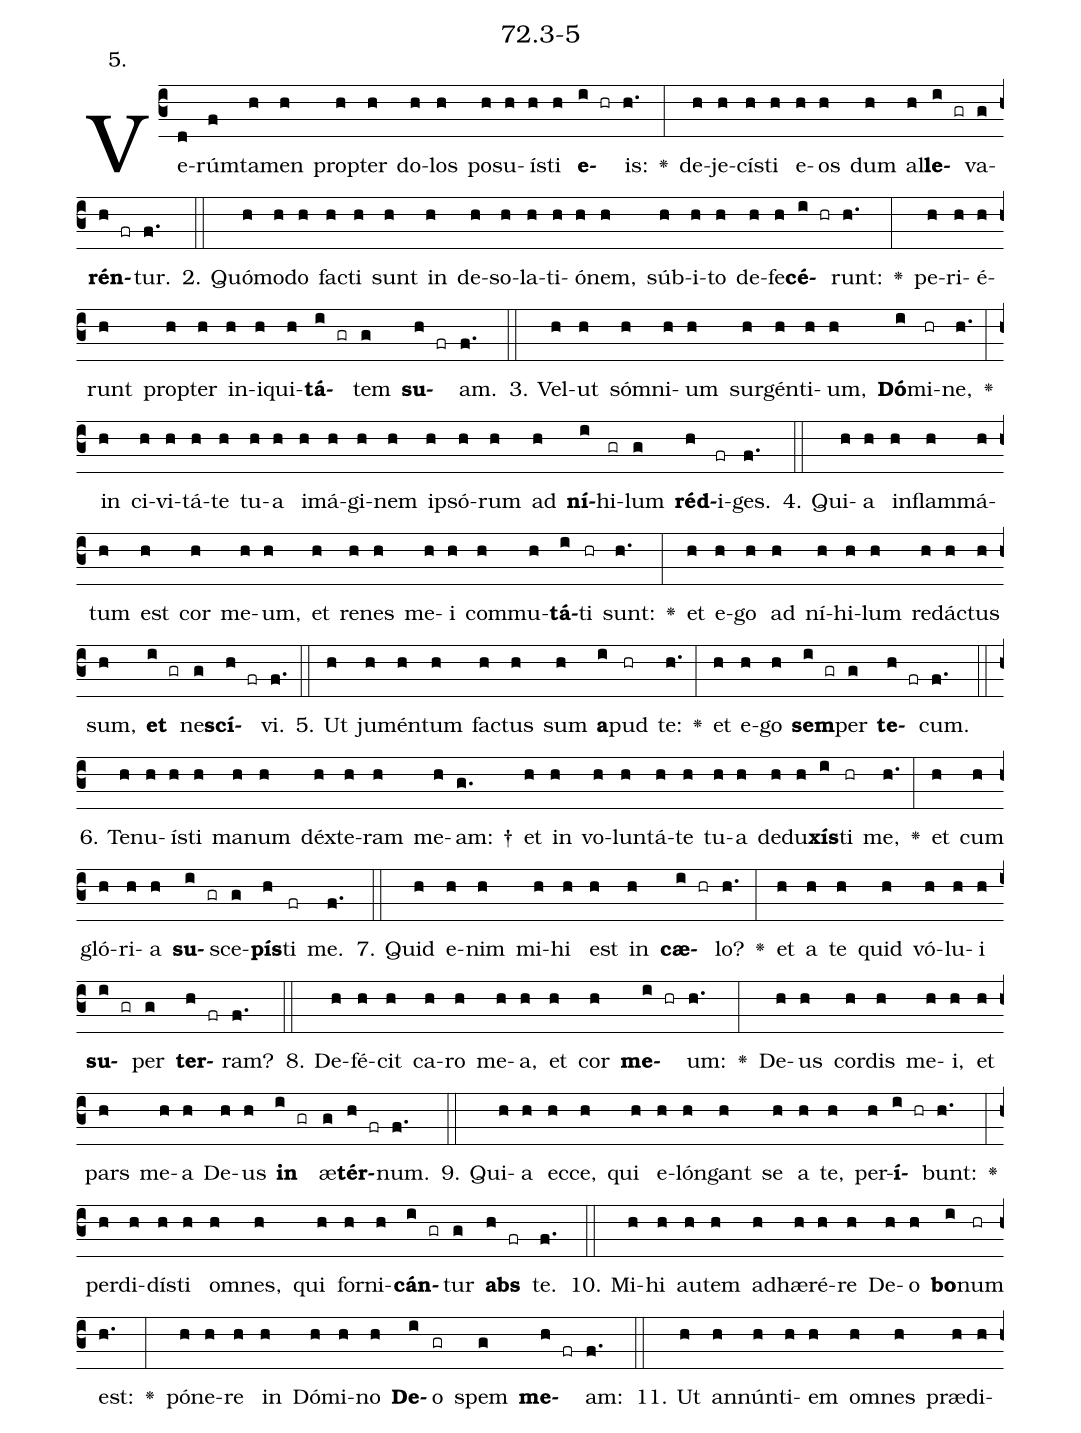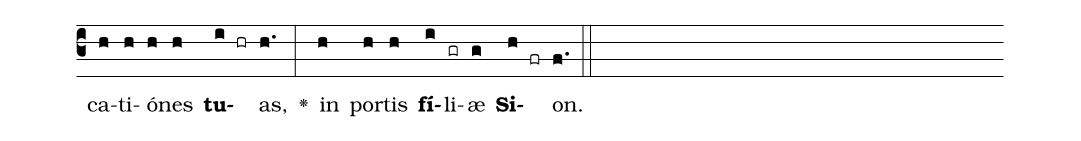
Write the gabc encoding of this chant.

name: 72.3-5;
annotation: 5.;
%%
(c3)Ve(d)rúm(f)ta(h)men(h) prop(h)ter(h) do(h)los(h) po(h)su(h)ís(h)ti(h) <b>e</b>(i hr)is:(h.) <v>\greheightstar</v>(:) de(h)je(h)cís(h)ti(h) e(h)os(h) dum(h) al(h)<b>le</b>(i gr)va(g)<b>rén</b>(h fr)tur.(f.) (::)
2. Quó(h)mo(h)do(h) fac(h)ti(h) sunt(h) in(h) de(h)so(h)la(h)ti(h)ó(h)nem,(h) súb(h)i(h)to(h) de(h)fe(h)<b>cé</b>(i hr)runt:(h.) <v>\greheightstar</v>(:) pe(h)ri(h)é(h)runt(h) prop(h)ter(h) in(h)i(h)qui(h)<b>tá</b>(i gr)tem(g) <b>su</b>(h fr)am.(f.) (::)
3. Vel(h)ut(h) sóm(h)ni(h)um(h) sur(h)gén(h)ti(h)um,(h) <b>Dó</b>(i)mi(hr)ne,(h.) <v>\greheightstar</v>(:) in(h) ci(h)vi(h)tá(h)te(h) tu(h)a(h) i(h)má(h)gi(h)nem(h) ip(h)só(h)rum(h) ad(h) <b>ní</b>(i)hi(gr)lum(g) <b>réd</b>(h)i(fr)ges.(f.) (::)
4. Qui(h)a(h) in(h)flam(h)má(h)tum(h) est(h) cor(h) me(h)um,(h) et(h) re(h)nes(h) me(h)i(h) com(h)mu(h)<b>tá</b>(i)ti(hr) sunt:(h.) <v>\greheightstar</v>(:) et(h) e(h)go(h) ad(h) ní(h)hi(h)lum(h) red(h)ác(h)tus(h) sum,(h) <b>et</b>(i gr) ne(g)<b>scí</b>(h fr)vi.(f.) (::)
5. Ut(h) ju(h)mén(h)tum(h) fac(h)tus(h) sum(h) <b>a</b>(i)pud(hr) te:(h.) <v>\greheightstar</v>(:) et(h) e(h)go(h) <b>sem</b>(i gr)per(g) <b>te</b>(h fr)cum.(f.) (::)
6. Te(h)nu(h)ís(h)ti(h) ma(h)num(h) déx(h)te(h)ram(h) me(h)am: †(g.) et(h) in(h) vo(h)lun(h)tá(h)te(h) tu(h)a(h) de(h)du(h)<b>xís</b>(i)ti(hr) me,(h.) <v>\greheightstar</v>(:) et(h) cum(h) gló(h)ri(h)a(h) <b>su</b>(i gr)sce(g)<b>pís</b>(h)ti(fr) me.(f.) (::)
7. Quid(h) e(h)nim(h) mi(h)hi(h) est(h) in(h) <b>cæ</b>(i hr)lo?(h.) <v>\greheightstar</v>(:) et(h) a(h) te(h) quid(h) vó(h)lu(h)i(h) <b>su</b>(i gr)per(g) <b>ter</b>(h fr)ram?(f.) (::)
8. De(h)fé(h)cit(h) ca(h)ro(h) me(h)a,(h) et(h) cor(h) <b>me</b>(i hr)um:(h.) <v>\greheightstar</v>(:) De(h)us(h) cor(h)dis(h) me(h)i,(h) et(h) pars(h) me(h)a(h) De(h)us(h) <b>in</b>(i gr) æ(g)<b>tér</b>(h fr)num.(f.) (::)
9. Qui(h)a(h) ec(h)ce,(h) qui(h) e(h)lón(h)gant(h) se(h) a(h) te,(h) per(h)<b>í</b>(i hr)bunt:(h.) <v>\greheightstar</v>(:) per(h)di(h)dís(h)ti(h) om(h)nes,(h) qui(h) for(h)ni(h)<b>cán</b>(i gr)tur(g) <b>abs</b>(h fr) te.(f.) (::)
10. Mi(h)hi(h) au(h)tem(h) ad(h)hæ(h)ré(h)re(h) De(h)o(h) <b>bo</b>(i)num(hr) est:(h.) <v>\greheightstar</v>(:) pó(h)ne(h)re(h) in(h) Dó(h)mi(h)no(h) <b>De</b>(i)o(gr) spem(g) <b>me</b>(h fr)am:(f.) (::)
11. Ut(h) an(h)nún(h)ti(h)em(h) om(h)nes(h) præ(h)di(h)ca(h)ti(h)ó(h)nes(h) <b>tu</b>(i hr)as,(h.) <v>\greheightstar</v>(:) in(h) por(h)tis(h) <b>fí</b>(i)li(gr)æ(g) <b>Si</b>(h fr)on.(f.) (::)
